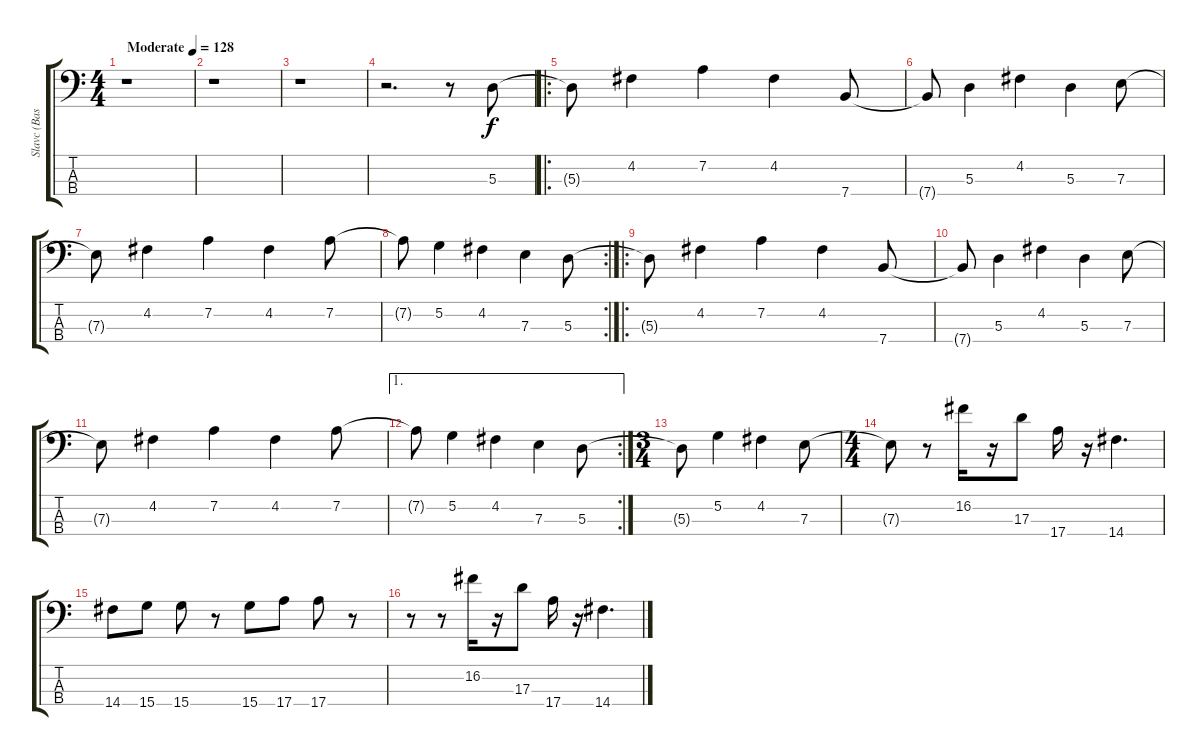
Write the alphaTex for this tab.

\track ("Slavc (Bass)" "Slavc (Bas") {instrument electricbassfinger}
\staff {score tabs}
\tuning (G2 D2 A1 E1) {hide}
\ts (4 4)
\tempo (128 "Moderate")
\clef f4
\ks c
r.1{dy f instrument electricbassfinger} |
r.1 |
r.1 |
r.2{d} r.8 5.3.8 |
\ro
5.3{t}.8 4.2.4 7.2.4 4.2.4 7.4.8 |
7.4{t}.8 5.3.4 4.2.4 5.3.4 7.3.8 |
7.3{t}.8 4.2.4 7.2.4 4.2.4 7.2.8 |
\rc 2
7.2{t}.8 5.2.4 4.2.4 7.3.4 5.3.8 |
\ro
5.3{t}.8 4.2.4 7.2.4 4.2.4 7.4.8 |
7.4{t}.8 5.3.4 4.2.4 5.3.4 7.3.8 |
7.3{t}.8 4.2.4 7.2.4 4.2.4 7.2.8 |
\ae 1
\rc 2
7.2{t}.8 5.2.4 4.2.4 7.3.4 5.3.8 |
\ts (3 4)
5.3{t}.8 5.2.4 4.2.4 7.3.8 |
\ts (4 4)
7.3{t}.8 r.8 16.2.16 r.16 17.3.8 17.4.16 r.16 14.4.4{d} |
14.4.8 15.4.8 15.4.8 r.8 15.4.8 17.4.8 17.4.8 r.8 |
r.8 r.8 16.2.16 r.16 17.3.8 17.4.16 r.16 14.4.4{d}
